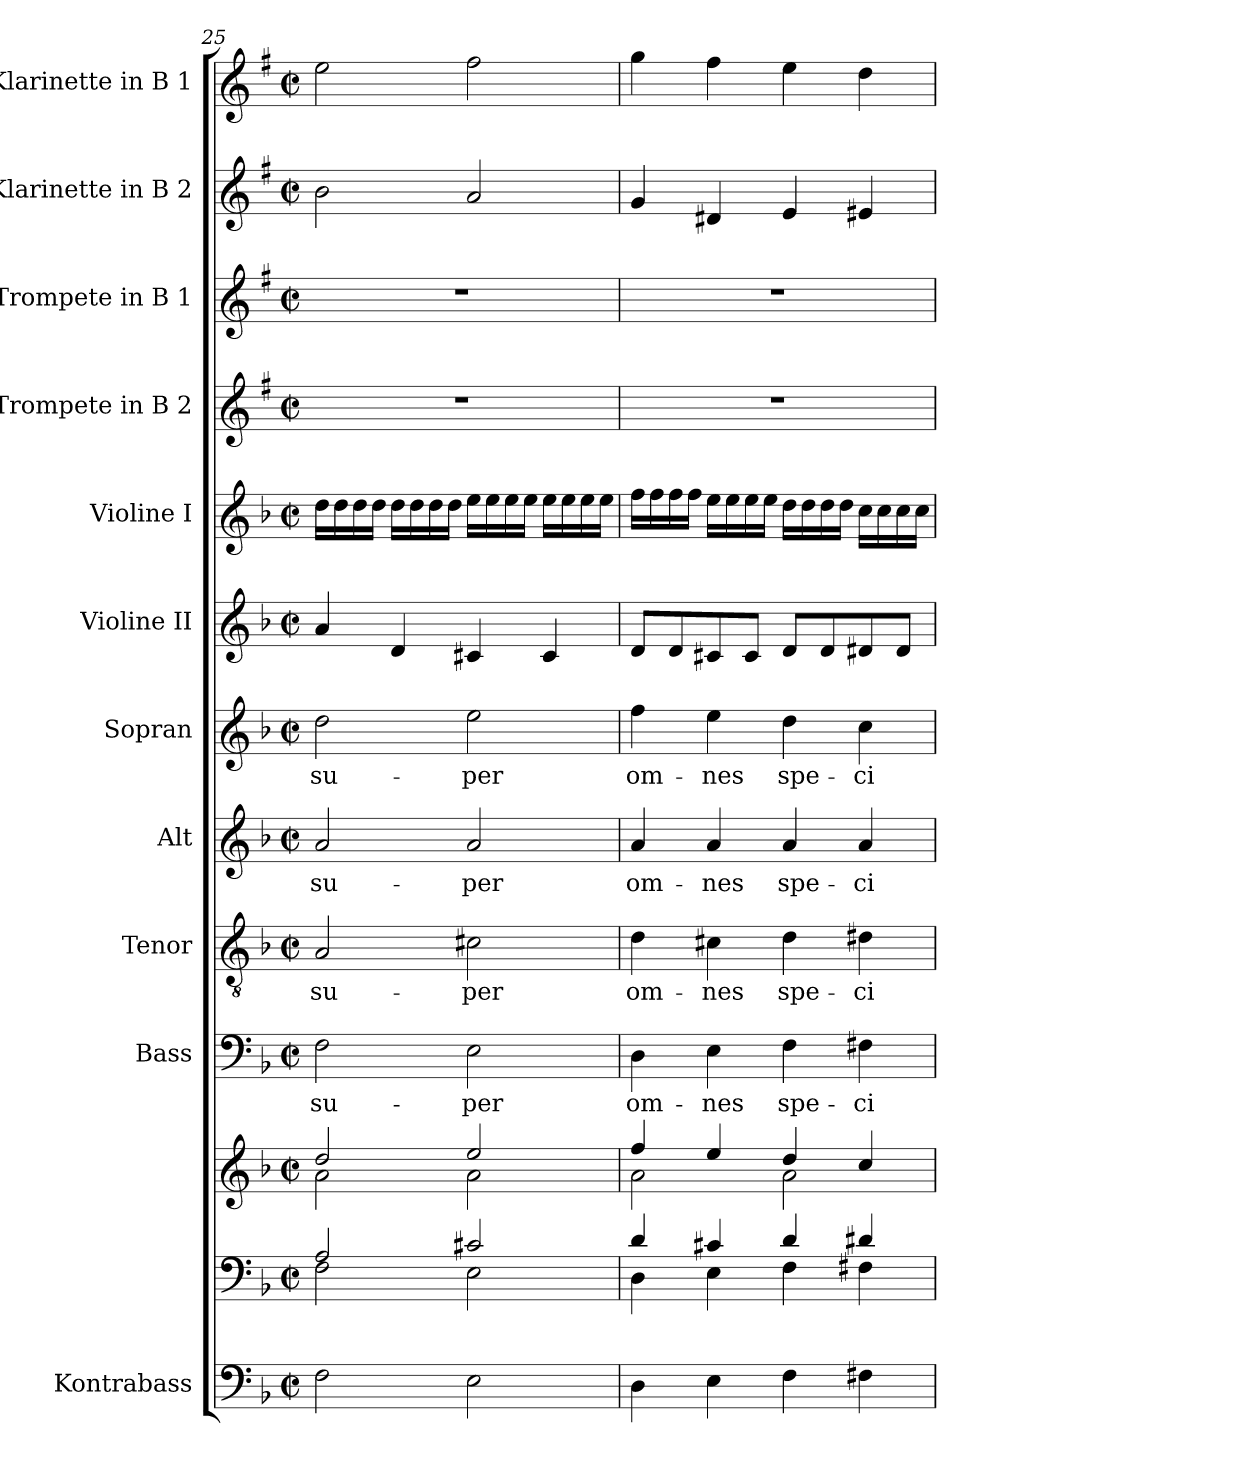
**kern	**kern	**kern	**kern	**text	**kern	**text	**kern	**text	**kern	**text	**kern	**kern	**kern	**kern	**kern	**kern
*part12	*part11	*part11	*part10	*part10	*part9	*part9	*part8	*part8	*part7	*part7	*part6	*part5	*part4	*part3	*part2	*part1
*staff13	*staff12	*staff11	*staff10	*staff10	*staff9	*staff9	*staff8	*staff8	*staff7	*staff7	*staff6	*staff5	*staff4	*staff3	*staff2	*staff1
*I"Kontrabass	*	*	*I"Bass	*	*I"Tenor	*	*I"Alt	*	*I"Sopran	*	*I"Violine II	*I"Violine I	*I"Trompete in B 2	*I"Trompete in B 1	*I"Klarinette in B 2	*I"Klarinette in B 1
*I'Kb.	*	*	*I'B	*	*I'T	*	*I'A	*	*I'S	*	*I'Vl. II	*I'Vl. I	*	*	*	*
*clefF4	*clefF4	*clefG2	*clefF4	*	*clefGv2	*	*clefG2	*	*clefG2	*	*clefG2	*clefG2	*clefG2	*clefG2	*clefG2	*clefG2
*ITrd7c12	*	*	*	*	*	*	*	*	*	*	*	*	*ITrd1c2	*ITrd1c2	*ITrd1c2	*ITrd1c2
*k[b-]	*k[b-]	*k[b-]	*k[b-]	*	*k[b-]	*	*k[b-]	*	*k[b-]	*	*k[b-]	*k[b-]	*k[b-]	*k[b-]	*k[b-]	*k[b-]
*F:	*F:	*F:	*F:	*	*F:	*	*F:	*	*F:	*	*F:	*F:	*F:	*F:	*F:	*F:
*M2/2	*M2/2	*M2/2	*M2/2	*	*M2/2	*	*M2/2	*	*M2/2	*	*M2/2	*M2/2	*M2/2	*M2/2	*M2/2	*M2/2
*met(c|)	*met(c|)	*met(c|)	*met(c|)	*	*met(c|)	*	*met(c|)	*	*met(c|)	*	*met(c|)	*met(c|)	*met(c|)	*met(c|)	*met(c|)	*met(c|)
=25	=25	=25	=25	=25	=25	=25	=25	=25	=25	=25	=25	=25	=25	=25	=25	=25
*	*^	*^	*	*	*	*	*	*	*	*	*	*	*	*	*	*
!	!	!	!	!	!	!LO:LY:b	!	!LO:LY:b	!	!LO:LY:b	!	!LO:LY:b	!	!	!	!	!	!
2FF\	2A/	2F\	2dd/	2a\	2F\	su-	2A/	su-	2a/	su-	2dd\	su-	4a/	16dd\LL	1r	1r	2a\	2dd\
.	.	.	.	.	.	.	.	.	.	.	.	.	.	16dd\	.	.	.	.
.	.	.	.	.	.	.	.	.	.	.	.	.	.	16dd\	.	.	.	.
.	.	.	.	.	.	.	.	.	.	.	.	.	.	16dd\JJ	.	.	.	.
.	.	.	.	.	.	.	.	.	.	.	.	.	4d/	16dd\LL	.	.	.	.
.	.	.	.	.	.	.	.	.	.	.	.	.	.	16dd\	.	.	.	.
.	.	.	.	.	.	.	.	.	.	.	.	.	.	16dd\	.	.	.	.
.	.	.	.	.	.	.	.	.	.	.	.	.	.	16dd\JJ	.	.	.	.
!	!	!	!	!	!	!LO:LY:b	!	!LO:LY:b	!	!LO:LY:b	!	!LO:LY:b	!	!	!	!	!	!
2EE\	2c#X/	2E\	2ee/	2a\	2E\	-per	2c#X\	-per	2a/	-per	2ee\	-per	4c#X/	16ee\LL	.	.	2g/	2ee\
.	.	.	.	.	.	.	.	.	.	.	.	.	.	16ee\	.	.	.	.
.	.	.	.	.	.	.	.	.	.	.	.	.	.	16ee\	.	.	.	.
.	.	.	.	.	.	.	.	.	.	.	.	.	.	16ee\JJ	.	.	.	.
.	.	.	.	.	.	.	.	.	.	.	.	.	4c#/	16ee\LL	.	.	.	.
.	.	.	.	.	.	.	.	.	.	.	.	.	.	16ee\	.	.	.	.
.	.	.	.	.	.	.	.	.	.	.	.	.	.	16ee\	.	.	.	.
.	.	.	.	.	.	.	.	.	.	.	.	.	.	16ee\JJ	.	.	.	.
!!LO:PB:g=z
=26	=26	=26	=26	=26	=26	=26	=26	=26	=26	=26	=26	=26	=26	=26	=26	=26	=26	=26
!	!	!	!	!	!	!LO:LY:b	!	!LO:LY:b	!	!LO:LY:b	!	!LO:LY:b	!	!	!	!	!	!
4DD\	4d/	4D\	4ff/	2a\	4D\	om-	4d\	om-	4a/	om-	4ff\	om-	8d/L	16ff\LL	1r	1r	4f/	4ff\
.	.	.	.	.	.	.	.	.	.	.	.	.	.	16ff\	.	.	.	.
.	.	.	.	.	.	.	.	.	.	.	.	.	8d/	16ff\	.	.	.	.
.	.	.	.	.	.	.	.	.	.	.	.	.	.	16ff\JJ	.	.	.	.
!	!	!	!	!	!	!LO:LY:b	!	!LO:LY:b	!	!LO:LY:b	!	!LO:LY:b	!	!	!	!	!	!
4EE\	4c#X/	4E\	4ee/	.	4E\	-nes	4c#X\	-nes	4a/	-nes	4ee\	-nes	8c#X/	16ee\LL	.	.	4c#X/	4ee\
.	.	.	.	.	.	.	.	.	.	.	.	.	.	16ee\	.	.	.	.
.	.	.	.	.	.	.	.	.	.	.	.	.	8c#/J	16ee\	.	.	.	.
.	.	.	.	.	.	.	.	.	.	.	.	.	.	16ee\JJ	.	.	.	.
!	!	!	!	!	!	!LO:LY:b	!	!LO:LY:b	!	!LO:LY:b	!	!LO:LY:b	!	!	!	!	!	!
4FF\	4d/	4F\	4dd/	2a\	4F\	spe-	4d\	spe-	4a/	spe-	4dd\	spe-	8d/L	16dd\LL	.	.	4d/	4dd\
.	.	.	.	.	.	.	.	.	.	.	.	.	.	16dd\	.	.	.	.
.	.	.	.	.	.	.	.	.	.	.	.	.	8d/	16dd\	.	.	.	.
.	.	.	.	.	.	.	.	.	.	.	.	.	.	16dd\JJ	.	.	.	.
!	!	!	!	!	!	!LO:LY:b	!	!LO:LY:b	!	!LO:LY:b	!	!LO:LY:b	!	!	!	!	!	!
4FF#X\	4d#X/	4F#X\	4cc/	.	4F#X\	-ci-	4d#X\	-ci-	4a/	-ci-	4cc\	-ci-	8d#X/	16cc\LL	.	.	4d#X/	4cc\
.	.	.	.	.	.	.	.	.	.	.	.	.	.	16cc\	.	.	.	.
.	.	.	.	.	.	.	.	.	.	.	.	.	8d#/J	16cc\	.	.	.	.
.	.	.	.	.	.	.	.	.	.	.	.	.	.	16cc\JJ	.	.	.	.
*	*v	*v	*	*	*	*	*	*	*	*	*	*	*	*	*	*	*	*
*	*	*v	*v	*	*	*	*	*	*	*	*	*	*	*	*	*	*
=	=	=	=	=	=	=	=	=	=	=	=	=	=	=	=	=
*-	*-	*-	*-	*-	*-	*-	*-	*-	*-	*-	*-	*-	*-	*-	*-	*-
